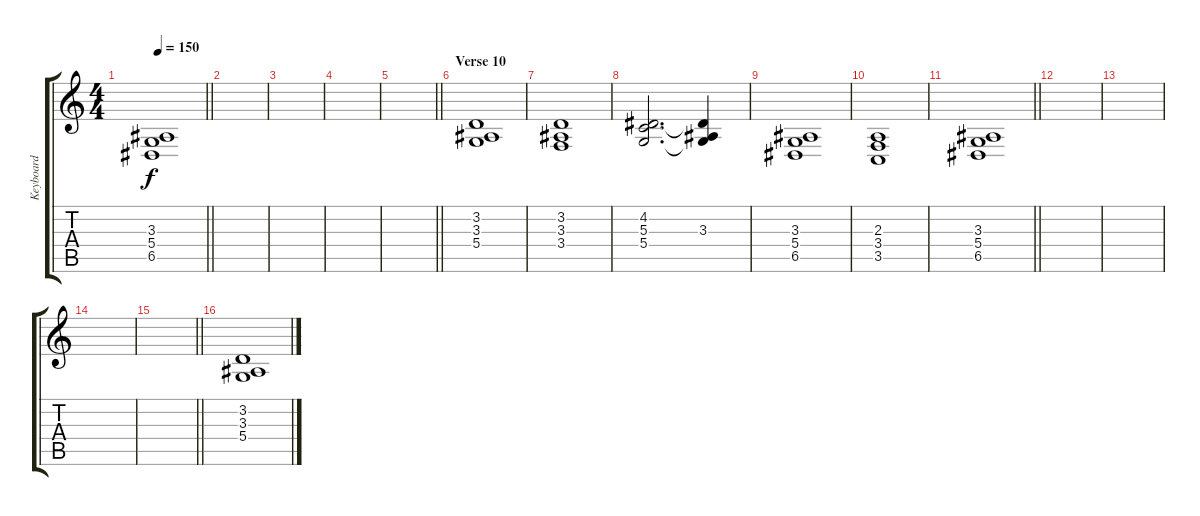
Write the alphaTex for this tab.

\track ("Keyboard" "Keyboard") {instrument drawbarorgan}
\staff {score tabs}
\tuning (E4 B3 G3 D3 A2 E2) {hide}
\ts (4 4)
\tempo 150
\clef g2
\barLineRight lightlight
\ks c
(3.3 5.4 6.5).1{dy f} |
\section ("" "")
|
|
|
\barLineRight lightlight
|
\section ("" "Verse 10")
(3.2 3.3 5.4).1 |
(3.2 3.3 3.4).1 |
(4.2 5.3 5.4).2{d} (4.2{t} 3.3 5.4{t}).4 |
(3.3 5.4 6.5).1 |
(2.3 3.4 3.5).1 |
\barLineRight lightlight
(3.3 5.4 6.5).1 |
\section ("" "")
|
|
|
\barLineRight lightlight
|
\section ("" "")
(3.2 3.3 5.4).1
